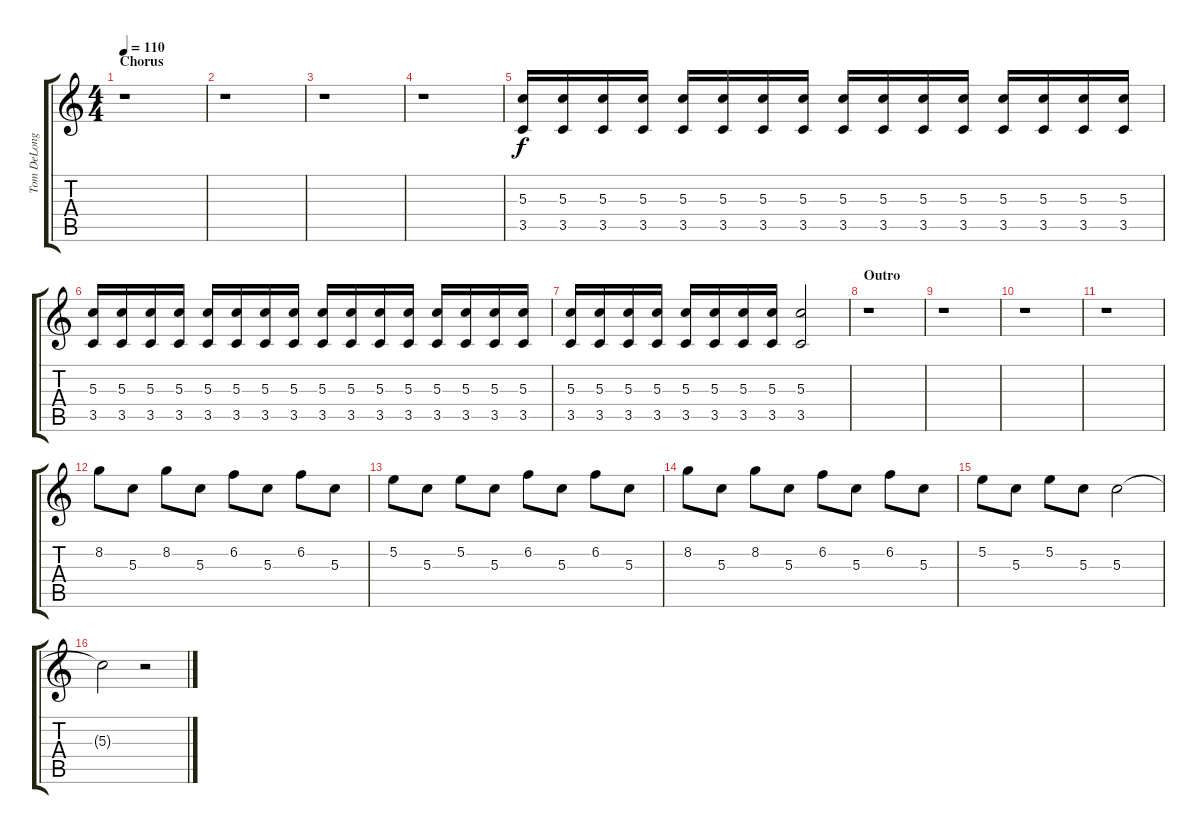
\track ("Tom DeLonge (Guitar 1)" "Tom DeLong") {instrument electricguitarclean}
\staff {score tabs}
\tuning (E4 B3 G3 D3 A2 E2) {hide}
\ts (4 4)
\section ("" "Chorus")
\tempo 110
\clef g2
\ks c
r.1{dy f} |
r.1 |
r.1 |
r.1 |
(5.3 3.5).16{volume 9 instrument distortionguitar} (5.3 3.5).16 (5.3 3.5).16 (5.3 3.5).16 (5.3 3.5).16 (5.3 3.5).16 (5.3 3.5).16 (5.3 3.5).16 (5.3 3.5).16 (5.3 3.5).16 (5.3 3.5).16 (5.3 3.5).16 (5.3 3.5).16 (5.3 3.5).16 (5.3 3.5).16 (5.3 3.5).16 |
(5.3 3.5).16 (5.3 3.5).16 (5.3 3.5).16 (5.3 3.5).16 (5.3 3.5).16 (5.3 3.5).16 (5.3 3.5).16 (5.3 3.5).16 (5.3 3.5).16 (5.3 3.5).16 (5.3 3.5).16 (5.3 3.5).16 (5.3 3.5).16 (5.3 3.5).16 (5.3 3.5).16 (5.3 3.5).16 |
(5.3 3.5).16 (5.3 3.5).16 (5.3 3.5).16 (5.3 3.5).16 (5.3 3.5).16 (5.3 3.5).16 (5.3 3.5).16 (5.3 3.5).16 (5.3 3.5).2 |
\section ("" "Outro")
r.1 |
r.1 |
r.1 |
r.1 |
8.2.8{volume 13 instrument electricguitarclean} 5.3.8 8.2.8 5.3.8 6.2.8 5.3.8 6.2.8 5.3.8 |
5.2.8 5.3.8 5.2.8 5.3.8 6.2.8 5.3.8 6.2.8 5.3.8 |
8.2.8 5.3.8 8.2.8 5.3.8 6.2.8 5.3.8 6.2.8 5.3.8 |
5.2.8 5.3.8 5.2.8 5.3.8 5.3.2 |
5.3{t}.2 r.2
